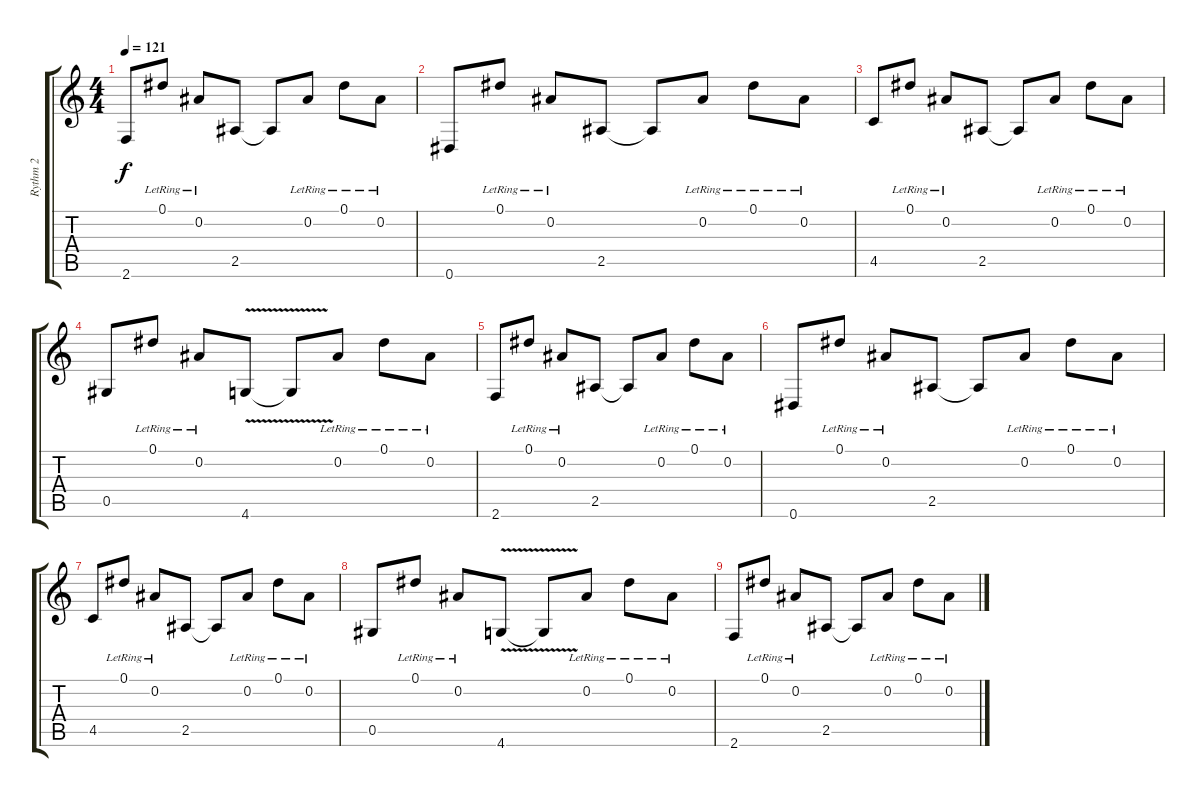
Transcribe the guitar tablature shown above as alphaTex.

\track ("Rythm 2" "Rythm 2") {instrument overdrivenguitar}
\staff {score tabs}
\tuning (Eb4 Bb3 Gb3 Db3 Ab2 Eb2) {hide}
\ts (4 4)
\tempo 121
\clef g2
\ks c
2.6.8{dy f} 0.1{lr}.8 0.2{lr}.8 2.5.8 2.5{t}.8 0.2{lr}.8 0.1{lr}.8 0.2{lr}.8 |
0.6.8 0.1{lr}.8 0.2{lr}.8 2.5.8 2.5{t}.8 0.2{lr}.8 0.1{lr}.8 0.2{lr}.8 |
4.5.8 0.1{lr}.8 0.2{lr}.8 2.5.8 2.5{t}.8 0.2{lr}.8 0.1{lr}.8 0.2{lr}.8 |
0.5.8 0.1{lr}.8 0.2{lr}.8 4.6{v}.8 4.6{t}.8 0.2{lr}.8 0.1{lr}.8 0.2{lr}.8 |
2.6.8 0.1{lr}.8 0.2{lr}.8 2.5.8 2.5{t}.8 0.2{lr}.8 0.1{lr}.8 0.2{lr}.8 |
0.6.8 0.1{lr}.8 0.2{lr}.8 2.5.8 2.5{t}.8 0.2{lr}.8 0.1{lr}.8 0.2{lr}.8 |
4.5.8 0.1{lr}.8 0.2{lr}.8 2.5.8 2.5{t}.8 0.2{lr}.8 0.1{lr}.8 0.2{lr}.8 |
0.5.8 0.1{lr}.8 0.2{lr}.8 4.6{v}.8 4.6{t}.8 0.2{lr}.8 0.1{lr}.8 0.2{lr}.8 |
2.6.8 0.1{lr}.8 0.2{lr}.8 2.5.8 2.5{t}.8 0.2{lr}.8 0.1{lr}.8 0.2{lr}.8
